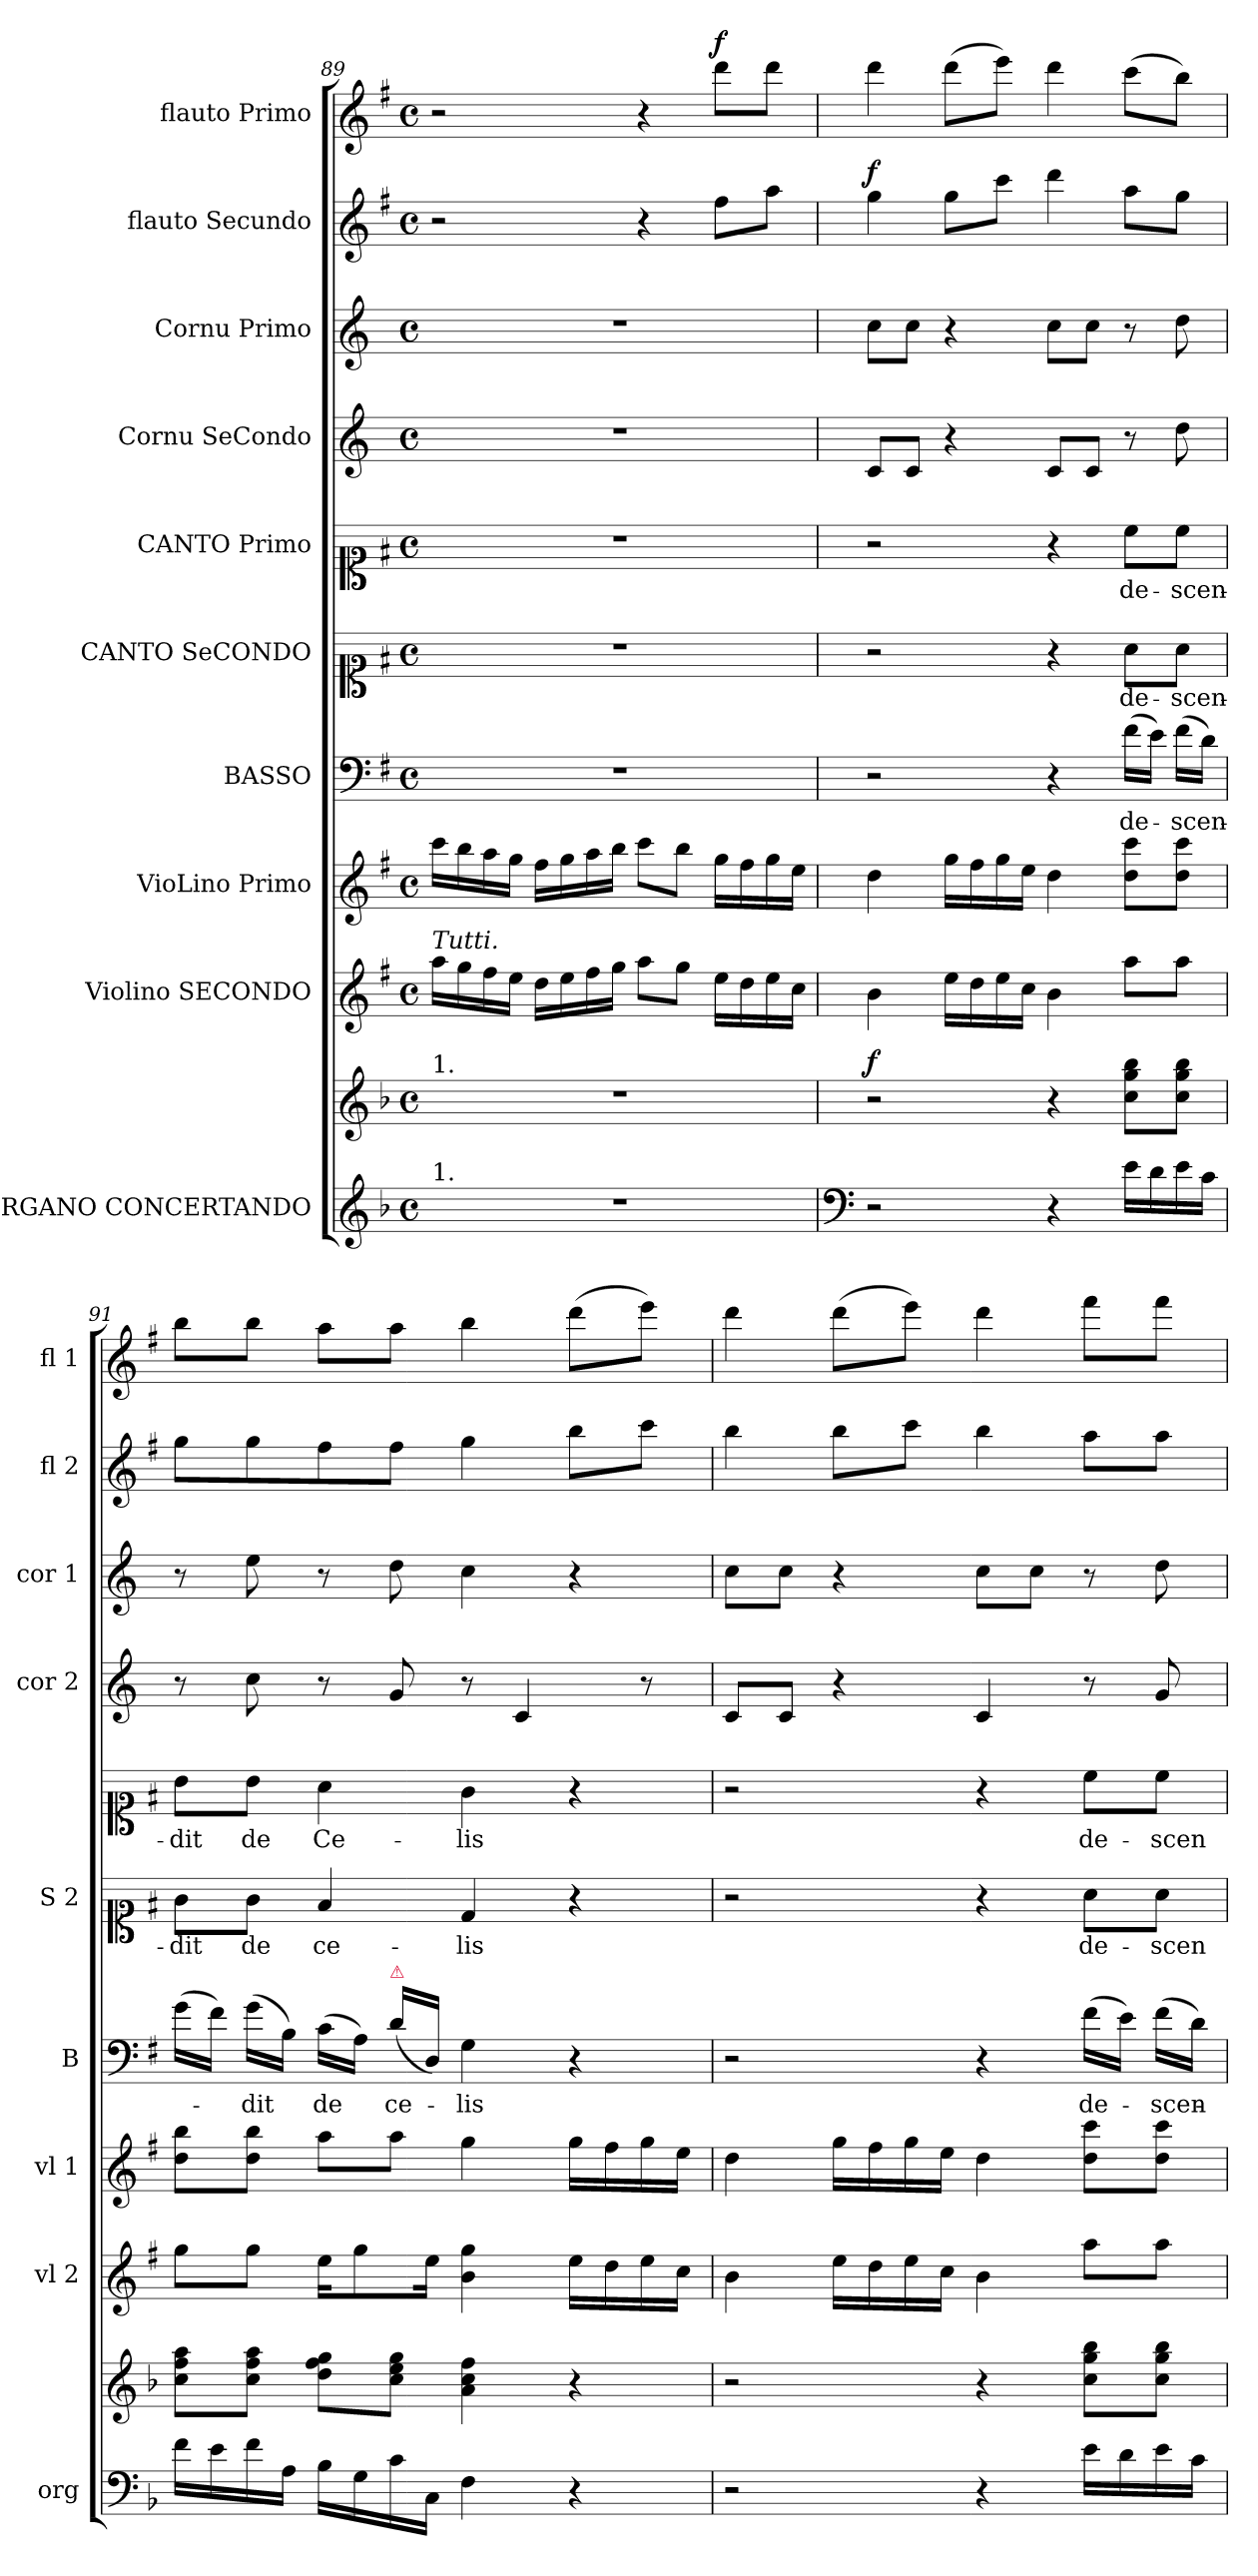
**kern	**kern	**dynam	**kern	**dynam	**kern	**dynam	**kern	**text	**kern	**text	**kern	**text	**kern	**kern	**kern	**dynam	**kern	**dynam
*part10	*part10	*part10	*part9	*part9	*part8	*part8	*part7	*part7	*part6	*part6	*part5	*part5	*part4	*part3	*part2	*part2	*part1	*part1
*staff11	*staff10	*staff10/11	*staff9	*staff9	*staff8	*staff8	*staff7	*staff7	*staff6	*staff6	*staff5	*staff5	*staff4	*staff3	*staff2	*staff2	*staff1	*staff1
*I"ORGANO CONCERTANDO	*	*	*I"Violino SECONDO	*	*I"VioLino Primo	*	*I"BASSO	*	*I"CANTO SeCONDO	*	*I"CANTO Primo	*	*I"Cornu SeCondo	*I"Cornu Primo	*I"flauto Secundo	*	*I"flauto Primo	*
*I'org	*	*	*I'vl 2	*	*I'vl 1	*	*I'B	*	*I'S 2	*	*	*	*I'cor 2	*I'cor 1	*I'fl 2	*	*I'fl 1	*
*clefG2	*clefG2	*	*clefG2	*	*clefG2	*	*clefF4	*	*clefC1	*	*clefC1	*	*clefG2	*clefG2	*clefG2	*	*clefG2	*
*ITrd-1c-2	*ITrd-1c-2	*	*	*	*	*	*	*	*	*	*	*	*ITrd3c5	*ITrd3c5	*	*	*	*
*k[f#]	*k[f#]	*	*k[f#]	*	*k[f#]	*	*k[f#]	*	*k[f#]	*	*k[f#]	*	*k[f#]	*k[f#]	*k[f#]	*	*k[f#]	*
*G:	*G:	*	*G:	*	*G:	*	*G:	*	*G:	*	*G:	*	*	*	*G:	*	*G:	*
*M4/4	*M4/4	*	*M4/4	*	*M4/4	*	*M4/4	*	*M4/4	*	*M4/4	*	*M4/4	*M4/4	*M4/4	*	*M4/4	*
*met(c)	*met(c)	*	*met(c)	*	*met(c)	*	*met(c)	*	*met(c)	*	*met(c)	*	*met(c)	*met(c)	*met(c)	*	*met(c)	*
=89	=89	=89	=89	=89	=89	=89	=89	=89	=89	=89	=89	=89	=89	=89	=89	=89	=89	=89
!	!	!	!LO:TX:a:i:t=Tutti.	!	!	!	!	!	!	!	!	!	!	!	!	!	!	!
!	!LO:TX:a:t=1.	!	!	!	!	!	!	!	!	!	!	!	!	!	!	!	!	!
!LO:TX:a:t=1.	!	!	!	!	!	!	!	!	!	!	!	!	!	!	!	!	!	!
!	!	!	!	!LO:DY:b	!	!	!	!	!	!	!	!	!	!	!	!	!	!
1r	1r	.	16aa\LL	for.	16ccc\LL	.	1r	.	1r	.	1r	.	1r	1r	2r	.	2r	.
!	!	!	!	!	!	!LO:DY:b	!	!	!	!	!	!	!	!	!	!	!	!
.	.	.	16gg\	.	16bb\	for.	.	.	.	.	.	.	.	.	.	.	.	.
.	.	.	16ff#\	.	16aa\	.	.	.	.	.	.	.	.	.	.	.	.	.
.	.	.	16ee\JJ	.	16gg\JJ	.	.	.	.	.	.	.	.	.	.	.	.	.
.	.	.	16dd\LL	.	16ff#\LL	.	.	.	.	.	.	.	.	.	.	.	.	.
.	.	.	16ee\	.	16gg\	.	.	.	.	.	.	.	.	.	.	.	.	.
.	.	.	16ff#\	.	16aa\	.	.	.	.	.	.	.	.	.	.	.	.	.
.	.	.	16gg\JJ	.	16bb\JJ	.	.	.	.	.	.	.	.	.	.	.	.	.
.	.	.	8aa\L	.	8ccc\L	.	.	.	.	.	.	.	.	.	4r	.	4r	.
.	.	.	8gg\J	.	8bb\J	.	.	.	.	.	.	.	.	.	.	.	.	.
!	!	!	!	!	!	!	!	!	!	!	!	!	!	!	!	!	!	!LO:DY:a
.	.	.	16ee\LL	.	16gg\LL	.	.	.	.	.	.	.	.	.	8ff#\L	.	8ddd\L	f
.	.	.	16dd\	.	16ff#\	.	.	.	.	.	.	.	.	.	.	.	.	.
.	.	.	16ee\	.	16gg\	.	.	.	.	.	.	.	.	.	8aa\J	.	8ddd\J	.
.	.	.	16cc\JJ	.	16ee\JJ	.	.	.	.	.	.	.	.	.	.	.	.	.
=90	=90	=90	=90	=90	=90	=90	=90	=90	=90	=90	=90	=90	=90	=90	=90	=90	=90	=90
*clefF4	*	*	*	*	*	*	*	*	*	*	*	*	*	*	*	*	*	*
!	!	!LO:DY:a	!	!	!	!	!	!	!	!	!	!	!	!	!	!LO:DY:a	!	!
2r	2r	f	4b\	.	4dd\	.	2r	.	2r	.	2r	.	8G/L	8g\L	4gg\	f	4ddd\	.
.	.	.	.	.	.	.	.	.	.	.	.	.	8G/J	8g\J	.	.	.	.
.	.	.	16ee\LL	.	16gg\LL	.	.	.	.	.	.	.	4r	4r	8gg\L	.	(8ddd\L	.
.	.	.	16dd\	.	16ff#\	.	.	.	.	.	.	.	.	.	.	.	.	.
.	.	.	16ee\	.	16gg\	.	.	.	.	.	.	.	.	.	8ccc\J	.	8eee\J)	.
.	.	.	16cc\JJ	.	16ee\JJ	.	.	.	.	.	.	.	.	.	.	.	.	.
4r	4r	.	4b\	.	4dd\	.	4r	.	4r	.	4r	.	8G/L	8g\L	4ddd\	.	4ddd\	.
.	.	.	.	.	.	.	.	.	.	.	.	.	8G/J	8g\J	.	.	.	.
16f#\LL	8dd\ 8aa\ 8ccc\L	.	8aa\L	.	8dd\ 8ccc\L	.	(16f#\LL	de-	8a\L	de-	8cc\L	de-	8r	8r	8aa\L	.	(8ccc\L	.
16e\	.	.	.	.	.	.	16e\JJ)	.	.	.	.	.	.	.	.	.	.	.
16f#\	8dd\ 8aa\ 8ccc\J	.	8aa\J	.	8dd\ 8ccc\J	.	(16f#\LL	-scen-	8a\J	-scen-	8cc\J	-scen-	8a\	8a\	8gg\J	.	8bb\J)	.
16d\JJ	.	.	.	.	.	.	16d\JJ)	.	.	.	.	.	.	.	.	.	.	.
=91	=91	=91	=91	=91	=91	=91	=91	=91	=91	=91	=91	=91	=91	=91	=91	=91	=91	=91
16g\LL	8dd\ 8gg\ 8bb\L	.	8gg\L	.	8dd\ 8bb\L	.	(16g\LL	.	8g\L	-dit	8b\L	-dit	8r	8r	8gg\L	.	8bb\L	.
16f#\	.	.	.	.	.	.	16f#\JJ)	.	.	.	.	.	.	.	.	.	.	.
16g\	8dd\ 8gg\ 8bb\J	.	8gg\J	.	8dd\ 8bb\J	.	(16g\LL	-dit	8g\J	de	8b\J	de	8g\	8b\	8gg\	.	8bb\J	.
16B\JJ	.	.	.	.	.	.	16B\JJ)	.	.	.	.	.	.	.	.	.	.	.
16c\LL	8ee\ 8gg\ 8aa\L	.	16ee\KL	.	8aa\L	.	(16c\LL	de	4f#/	ce-	4a\	Ce-	8r	8r	8ff#\	.	8aa\L	.
16A\	.	.	8gg\	.	.	.	16A\JJ)	.	.	.	.	.	.	.	.	.	.	.
!	!	!	!	!	!	!	!LO:TX:a:color=crimson:t=⚠	!	!	!	!	!	!	!	!	!	!	!
16d\	8dd\ 8ff#\ 8aa\J	.	.	.	8aa\J	.	(16d\LL	ce-	.	.	.	.	8d/	8a\	8ff#\J	.	8aa\J	.
16D/JJ	.	.	16ee\Jk	.	.	.	16D/JJ)	.	.	.	.	.	.	.	.	.	.	.
4G\	4b\ 4dd\ 4gg\	.	4b\ 4gg\	.	4gg\	.	4G\	-lis	4d/	-lis	4g\	-lis	8r	4g\	4gg\	.	4bb\	.
.	.	.	.	.	.	.	.	.	.	.	.	.	4G/	.	.	.	.	.
4r	4r	.	16ee\LL	.	16gg\LL	.	4r	.	4r	.	4r	.	.	4r	8bb\L	.	(8ddd\L	.
.	.	.	16dd\	.	16ff#\	.	.	.	.	.	.	.	.	.	.	.	.	.
.	.	.	16ee\	.	16gg\	.	.	.	.	.	.	.	8r	.	8ccc\J	.	8eee\J)	.
.	.	.	16cc\JJ	.	16ee\JJ	.	.	.	.	.	.	.	.	.	.	.	.	.
=92	=92	=92	=92	=92	=92	=92	=92	=92	=92	=92	=92	=92	=92	=92	=92	=92	=92	=92
2r	2r	.	4b\	.	4dd\	.	2r	.	2r	.	2r	.	8G/L	8g\L	4bb\	.	4ddd\	.
.	.	.	.	.	.	.	.	.	.	.	.	.	8G/J	8g\J	.	.	.	.
.	.	.	16ee\LL	.	16gg\LL	.	.	.	.	.	.	.	4r	4r	8bb\L	.	(8ddd\L	.
.	.	.	16dd\	.	16ff#\	.	.	.	.	.	.	.	.	.	.	.	.	.
.	.	.	16ee\	.	16gg\	.	.	.	.	.	.	.	.	.	8ccc\J	.	8eee\J)	.
.	.	.	16cc\JJ	.	16ee\JJ	.	.	.	.	.	.	.	.	.	.	.	.	.
4r	4r	.	4b\	.	4dd\	.	4r	.	4r	.	4r	.	4G/	8g\L	4bb\	.	4ddd\	.
.	.	.	.	.	.	.	.	.	.	.	.	.	.	8g\J	.	.	.	.
16f#\LL	8dd\ 8aa\ 8ccc\L	.	8aa\L	.	8dd\ 8ccc\L	.	(16f#\LL	de-	8a\L	de-	8cc\L	de-	8r	8r	8aa\L	.	8fff#\L	.
16e\	.	.	.	.	.	.	16e\JJ)	.	.	.	.	.	.	.	.	.	.	.
16f#\	8dd\ 8aa\ 8ccc\J	.	8aa\J	.	8dd\ 8ccc\J	.	(16f#\LL	-scen-	8a\J	-scen-	8cc\J	-scen-	8d/	8a\	8aa\J	.	8fff#\J	.
16d\JJ	.	.	.	.	.	.	16d\JJ)	.	.	.	.	.	.	.	.	.	.	.
=	=	=	=	=	=	=	=	=	=	=	=	=	=	=	=	=	=	=
*-	*-	*-	*-	*-	*-	*-	*-	*-	*-	*-	*-	*-	*-	*-	*-	*-	*-	*-
